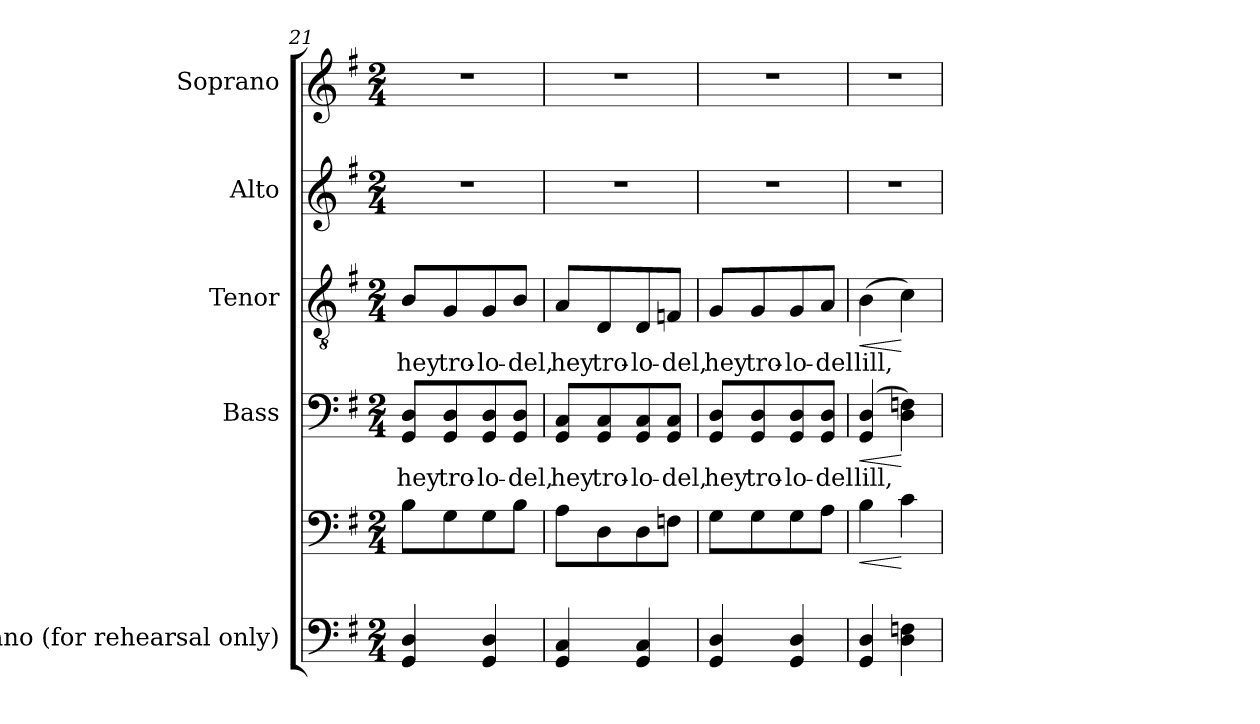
**kern	**kern	**dynam	**kern	**text	**dynam	**kern	**text	**dynam	**kern	**kern
*part5	*part5	*part5	*part4	*part4	*part4	*part3	*part3	*part3	*part2	*part1
*staff6	*staff5	*staff5/6	*staff4	*staff4	*staff4	*staff3	*staff3	*staff3	*staff2	*staff1
*I"Piano (for rehearsal only)	*	*	*I"Bass	*	*	*I"Tenor	*	*	*I"Alto	*I"Soprano
*I'Pno.	*	*	*I'B.	*	*	*I'T.	*	*	*I'A.	*I'S.
*clefF4	*clefF4	*	*clefF4	*	*	*clefGv2	*	*	*clefG2	*clefG2
*	*	*	*	*	*	*ITrd7c12	*	*	*	*
*k[f#]	*k[f#]	*	*k[f#]	*	*	*k[f#]	*	*	*k[f#]	*k[f#]
*G:	*G:	*	*G:	*	*	*G:	*	*	*G:	*G:
*M2/4	*M2/4	*	*M2/4	*	*	*M2/4	*	*	*M2/4	*M2/4
=21	=21	=21	=21	=21	=21	=21	=21	=21	=21	=21
!	!	!	!	!LO:LY:b:color=#000000	!	!	!	!	!	!
!	!	!	!	!	!	!	!LO:LY:b:color=#000000	!	!LO:N:vis=1	!LO:N:vis=1
4GGi/ 4Di	8Bi\L	.	8GGi/ 8DiL	hey	.	8BBi/L	hey	.	2r	2r
!	!	!	!	!LO:LY:b:color=#000000	!	!	!	!	!	!
!	!	!	!	!	!	!	!LO:LY:b:color=#000000	!	!	!
.	8Gi\	.	8GGi/ 8Di	tro-	.	8GGi/	tro-	.	.	.
!	!	!	!	!LO:LY:b:color=#000000	!	!	!	!	!	!
!	!	!	!	!	!	!	!LO:LY:b:color=#000000	!	!	!
4GGi/ 4Di	8Gi\	.	8GGi/ 8Di	-lo-	.	8GGi/	-lo-	.	.	.
!	!	!	!	!LO:LY:b:color=#000000	!	!	!	!	!	!
!	!	!	!	!	!	!	!LO:LY:b:color=#000000	!	!	!
.	8Bi\J	.	8GGi/ 8DiJ	-del,	.	8BBi/J	-del,	.	.	.
=22	=22	=22	=22	=22	=22	=22	=22	=22	=22	=22
!	!	!	!	!LO:LY:b:color=#000000	!	!	!	!	!	!
!	!	!	!	!	!	!	!LO:LY:b:color=#000000	!	!LO:N:vis=1	!LO:N:vis=1
4GGi/ 4Ci	8Ai\L	.	8GGi/ 8CiL	hey	.	8AAi/L	hey	.	2r	2r
!	!	!	!	!LO:LY:b:color=#000000	!	!	!	!	!	!
!	!	!	!	!	!	!	!LO:LY:b:color=#000000	!	!	!
.	8Di\	.	8GGi/ 8Ci	tro-	.	8DDi/	tro-	.	.	.
!	!	!	!	!LO:LY:b:color=#000000	!	!	!	!	!	!
!	!	!	!	!	!	!	!LO:LY:b:color=#000000	!	!	!
4GGi/ 4Ci	8Di\	.	8GGi/ 8Ci	-lo-	.	8DDi/	-lo-	.	.	.
!	!	!	!	!LO:LY:b:color=#000000	!	!	!	!	!	!
!	!	!	!	!	!	!	!LO:LY:b:color=#000000	!	!	!
.	8Fni\J	.	8GGi/ 8CiJ	-del,	.	8FFni/J	-del,	.	.	.
!!LO:LB:g=z
=23	=23	=23	=23	=23	=23	=23	=23	=23	=23	=23
!	!	!	!	!LO:LY:b:color=#000000	!	!	!	!	!	!
!	!	!	!	!	!	!	!LO:LY:b:color=#000000	!	!LO:N:vis=1	!LO:N:vis=1
4GGi/ 4Di	8Gi\L	.	8GGi/ 8DiL	hey	.	8GGi/L	hey	.	2r	2r
!	!	!	!	!LO:LY:b:color=#000000	!	!	!	!	!	!
!	!	!	!	!	!	!	!LO:LY:b:color=#000000	!	!	!
.	8Gi\	.	8GGi/ 8Di	tro-	.	8GGi/	tro-	.	.	.
!	!	!	!	!LO:LY:b:color=#000000	!	!	!	!	!	!
!	!	!	!	!	!	!	!LO:LY:b:color=#000000	!	!	!
4GGi/ 4Di	8Gi\	.	8GGi/ 8Di	-lo-	.	8GGi/	-lo-	.	.	.
!	!	!	!	!LO:LY:b:color=#000000	!	!	!	!	!	!
!	!	!	!	!	!	!	!LO:LY:b:color=#000000	!	!	!
.	8Ai\J	.	8GGi/ 8DiJ	-del	.	8AAi/J	-del	.	.	.
=24	=24	=24	=24	=24	=24	=24	=24	=24	=24	=24
!	!	!LO:HP:b	!	!	!	!	!	!	!	!
!	!	!LO:HP:n=1:b	!	!	!	!	!	!	!	!
!	!	!	!	!LO:LY:b:color=#000000	!LO:HP:b	!	!	!	!	!
!	!	!	!	!	!LO:HP:n=1:b	!	!	!	!	!
!	!	!	!	!	!	!	!LO:LY:b:color=#000000	!LO:HP:b	!	!
!	!	!	!	!	!	!	!	!LO:HP:n=1:b	!LO:N:vis=1	!LO:N:vis=1
4GGi/ 4Di	4Bi\	< >	(4GGi/ 4Di	lill,	< >	(4BBi\	lill,	< >	2r	2r
4Di\ 4Fni	4ci\	[	4Di\ 4Fni)	.	[	4Ci\)	.	[	.	.
.	.	]	.	.	]	.	.	]	.	.
=	=	=	=	=	=	=	=	=	=	=
*-	*-	*-	*-	*-	*-	*-	*-	*-	*-	*-
